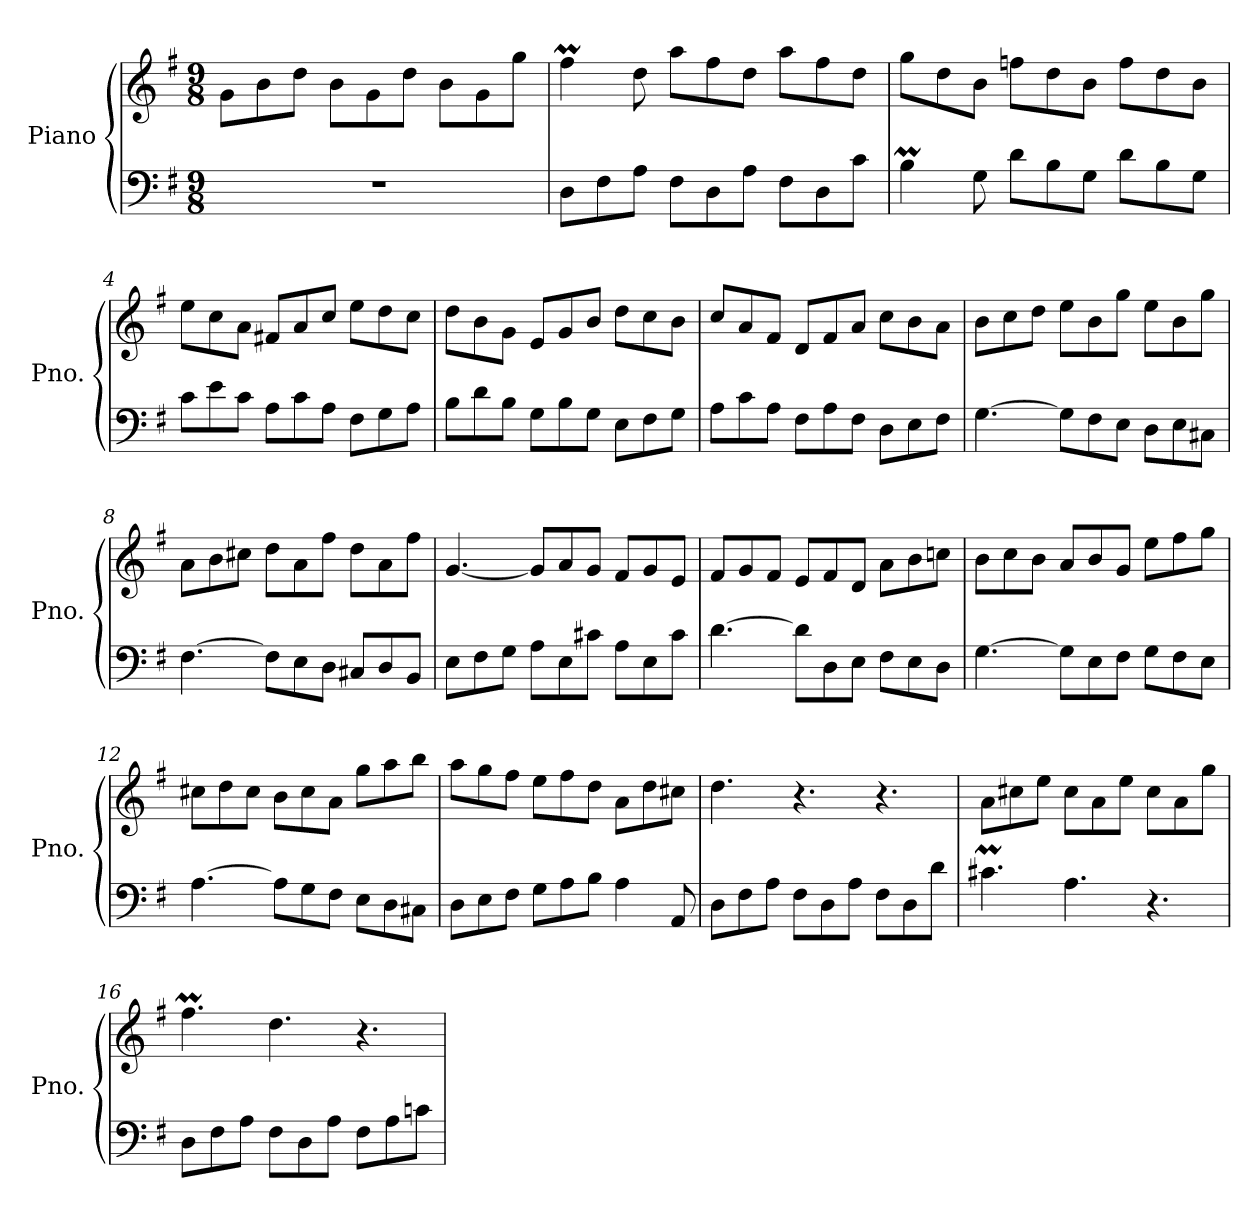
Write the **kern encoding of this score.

**kern	**kern
*part1	*part1
*staff2	*staff1
*I"Piano	*
*I'Pno.	*
*clefF4	*clefG2
*k[f#]	*k[f#]
*M9/8	*M9/8
=1	=1
8%9r	8g\L
.	8b\
.	8dd\J
.	8b\L
.	8g\
.	8dd\J
.	8b\L
.	8g\
.	8gg\J
=2	=2
8D\L	4ff#m\
8F#\	.
8A\J	8dd\
8F#\L	8aa\L
8D\	8ff#\
8A\J	8dd\J
8F#\L	8aa\L
8D\	8ff#\
8c\J	8dd\J
=3	=3
4Bm\	8gg\L
.	8dd\
8G\	8b\J
8d\L	8ffn\L
8B\	8dd\
8G\J	8b\J
8d\L	8ff\L
8B\	8dd\
8G\J	8b\J
=4	=4
8c\L	8ee\L
8e\	8cc\
8c\J	8a\J
8A\L	8f#X/L
8c\	8a/
8A\J	8cc/J
8F#\L	8ee\L
8G\	8dd\
8A\J	8cc\J
!!LO:LB:g=z
=5	=5
8B\L	8dd\L
8d\	8b\
8B\J	8g\J
8G\L	8e/L
8B\	8g/
8G\J	8b/J
8E\L	8dd\L
8F#\	8cc\
8G\J	8b\J
=6	=6
8A\L	8cc/L
8c\	8a/
8A\J	8f#/J
8F#\L	8d/L
8A\	8f#/
8F#\J	8a/J
8D\L	8cc\L
8E\	8b\
8F#\J	8a\J
=7	=7
[4.G\	8b\L
.	8cc\
.	8dd\J
8G\L]	8ee\L
8F#\	8b\
8E\J	8gg\J
8D\L	8ee\L
8E\	8b\
8C#X\J	8gg\J
=8	=8
[4.F#\	8a\L
.	8b\
.	8cc#X\J
8F#\L]	8dd\L
8E\	8a\
8D\J	8ff#\J
8C#X/L	8dd\L
8D/	8a\
8BB/J	8ff#\J
!!LO:LB:g=z
=9	=9
8E\L	[4.g/
8F#\	.
8G\J	.
8A\L	8g/L]
8E\	8a/
8c#X\J	8g/J
8A\L	8f#/L
8E\	8g/
8c#\J	8e/J
=10	=10
[4.d\	8f#/L
.	8g/
.	8f#/J
8d\L]	8e/L
8D\	8f#/
8E\J	8d/J
8F#\L	8a\L
8E\	8b\
8D\J	8ccn\J
=11	=11
[4.G\	8b\L
.	8cc\
.	8b\J
8G\L]	8a/L
8E\	8b/
8F#\J	8g/J
8G\L	8ee\L
8F#\	8ff#\
8E\J	8gg\J
=12	=12
[4.A\	8cc#X\L
.	8dd\
.	8cc#\J
8A\L]	8b\L
8G\	8cc#\
8F#\J	8a\J
8E\L	8gg\L
8D\	8aa\
8C#X\J	8bb\J
!!LO:LB:g=z
=13	=13
8D\L	8aa\L
8E\	8gg\
8F#\J	8ff#\J
8G\L	8ee\L
8A\	8ff#\
8B\J	8dd\J
4A\	8a\L
.	8dd\
8AA/	8cc#X\J
=14	=14
8D\L	4.dd\
8F#\	.
8A\J	.
8F#\L	4.r
8D\	.
8A\J	.
8F#\L	4.r
8D\	.
8d\J	.
=15	=15
4.c#Xm\	8a\L
.	8cc#X\
.	8ee\J
4.A\	8cc#\L
.	8a\
.	8ee\J
4.r	8cc#\L
.	8a\
.	8gg\J
=16	=16
8D\L	4.ff#m\
8F#\	.
8A\J	.
8F#\L	4.dd\
8D\	.
8A\J	.
8F#\L	4.r
8A\	.
8cn\J	.
=	=
*-	*-
